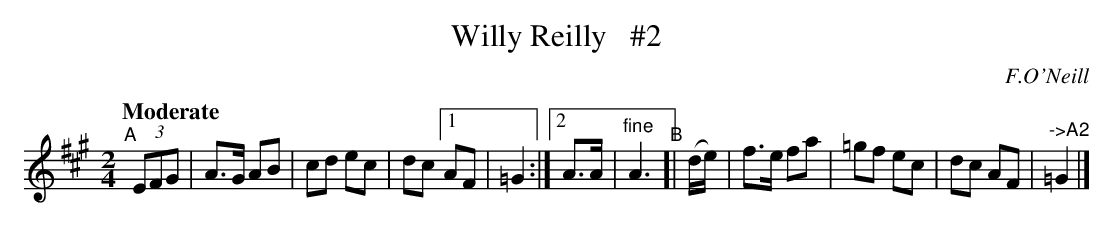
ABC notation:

X:1
T: Willy Reilly   #2
O: F.O'Neill
Q: "Moderate"
M: 2/4
L: 1/8
K: A
"^A"[|] (3EFG | A>G AB | cd ec | dc [1 AF | =G2 :|[2 A>A | "^fine"A3 \
"^B"[| (d/e/) | f>e fa | =gf ec | dc AF | "^->A2"=G2 |]
